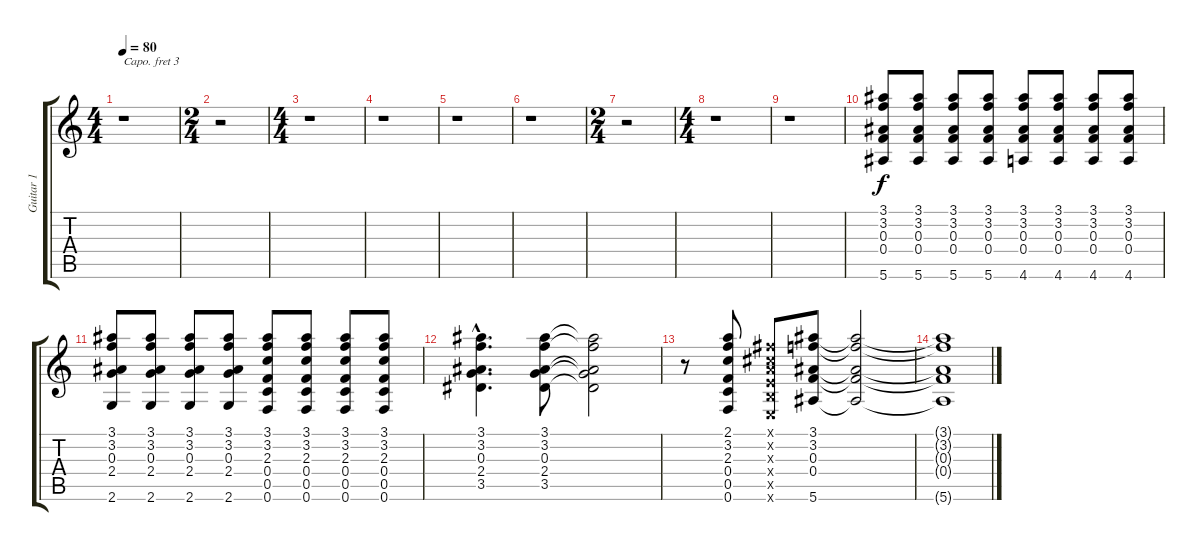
\track ("Guitar 1" "Guitar 1") {instrument acousticguitarsteel}
\staff {score tabs}
\capo 3
\tuning (E4 B3 G3 D3 A2 D2) {hide}
\ts (4 4)
\tempo 80
\clef g2
\ks c
r.1{dy f} |
\ts (2 4)
r.2 |
\ts (4 4)
r.1 |
r.1 |
r.1 |
r.1 |
\ts (2 4)
r.2 |
\ts (4 4)
r.1 |
r.1 |
(3.1 3.2 0.3 0.4 5.6).8 (3.1 3.2 0.3 0.4 5.6).8 (3.1 3.2 0.3 0.4 5.6).8 (3.1 3.2 0.3 0.4 5.6).8 (3.1 3.2 0.3 0.4 4.6).8 (3.1 3.2 0.3 0.4 4.6).8 (3.1 3.2 0.3 0.4 4.6).8 (3.1 3.2 0.3 0.4 4.6).8 |
(3.1 3.2 0.3 2.4 2.6).8 (3.1 3.2 0.3 2.4 2.6).8 (3.1 3.2 0.3 2.4 2.6).8 (3.1 3.2 0.3 2.4 2.6).8 (3.1 3.2 2.3 0.4 0.5 0.6).8 (3.1 3.2 2.3 0.4 0.5 0.6).8 (3.1 3.2 2.3 0.4 0.5 0.6).8 (3.1 3.2 2.3 0.4 0.5 0.6).8 |
(3.1{hac} 3.2{hac} 0.3{hac} 2.4{hac} 3.5{hac}).4{d} (3.1 3.2 0.3 2.4 3.5).8 (3.1{t} 3.2{t} 0.3{t} 2.4{t} 3.5{t}).2 |
r.8 (2.1 3.2 2.3 0.4 0.5 0.6).8 (-1.1{x} -1.2{x} -1.3{x} -1.4{x} -1.5{x} -1.6{x}).8 (3.1 3.2 0.3 0.4 5.6).8 (3.1{t} 3.2{t} 0.3{t} 0.4{t} 5.6{t}).2 |
(3.1{t} 3.2{t} 0.3{t} 0.4{t} 5.6{t}).1
